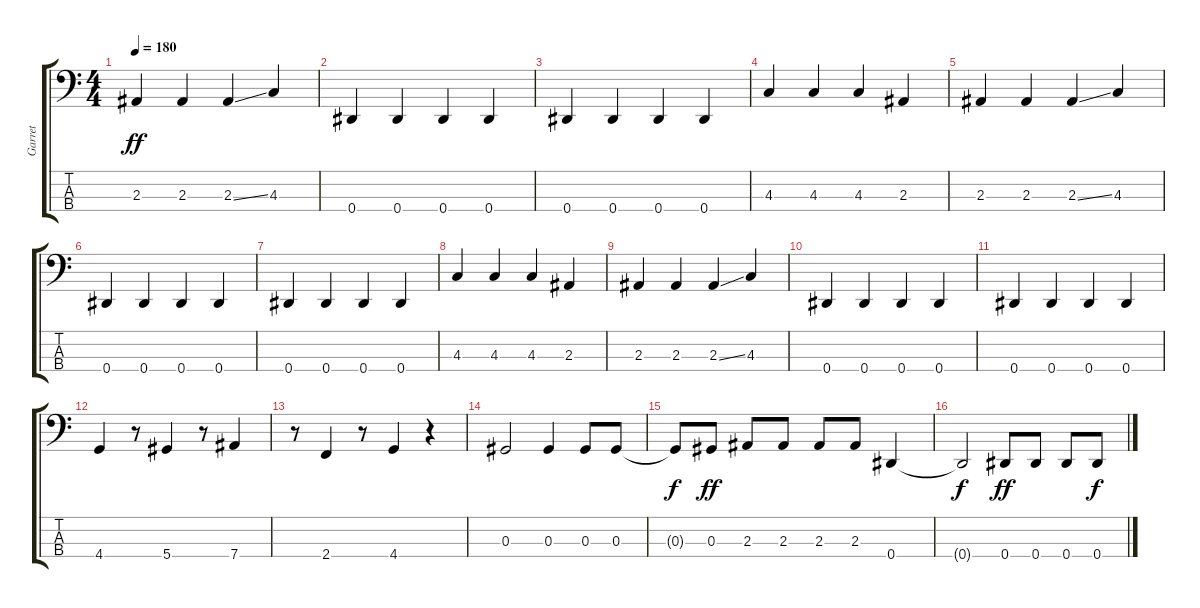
\track ("Garret" "Garret") {instrument electricbasspick}
\staff {score tabs}
\tuning (Gb2 Db2 Ab1 Eb1) {hide}
\ts (4 4)
\tempo 180
\clef f4
\ks c
2.3.4{dy ff} 2.3.4 2.3{ss}.4 4.3.4 |
0.4.4 0.4.4 0.4.4 0.4.4 |
0.4.4 0.4.4 0.4.4 0.4.4 |
4.3.4 4.3.4 4.3.4 2.3.4 |
2.3.4 2.3.4 2.3{ss}.4 4.3.4 |
0.4.4 0.4.4 0.4.4 0.4.4 |
0.4.4 0.4.4 0.4.4 0.4.4 |
4.3.4 4.3.4 4.3.4 2.3.4 |
2.3.4 2.3.4 2.3{ss}.4 4.3.4 |
0.4.4 0.4.4 0.4.4 0.4.4 |
0.4.4 0.4.4 0.4.4 0.4.4 |
4.4.4 r.8 5.4.4 r.8 7.4.4 |
r.8 2.4.4 r.8 4.4.4 r.4 |
0.3.2 0.3.4 0.3.8 0.3.8 |
0.3{t}.8{dy f} 0.3.8{dy ff} 2.3.8 2.3.8 2.3.8 2.3.8 0.4.4 |
0.4{t}.2{dy f} 0.4.8{dy ff} 0.4.8 0.4.8 0.4.8{dy f}
